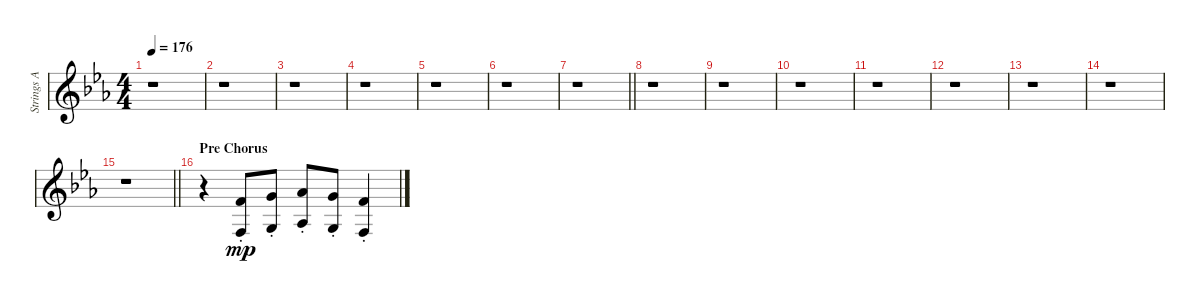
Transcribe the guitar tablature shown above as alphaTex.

\track ("Strings A" "Strings A") {instrument stringensemble1}
\staff {score}
\tuning (E4 B3 G3 D3 A2 E2) {hide}
\ts (4 4)
\tempo 176
\clef g2
\ks cminor
r.1{dy mf} |
r.1 |
r.1 |
r.1 |
r.1 |
r.1 |
\barLineRight lightlight
r.1 |
\section ("" "")
r.1 |
r.1 |
r.1 |
r.1 |
r.1 |
r.1 |
r.1 |
\barLineRight lightlight
r.1 |
\section ("" "Pre Chorus")
r.4 (10.3{st} 8.5{st}).8{dy mp} (12.3{st} 10.5{st}).8 (13.3{st} 11.5{st}).8 (12.3{st} 10.5{st}).8 (10.3{st} 8.5{st}).4
